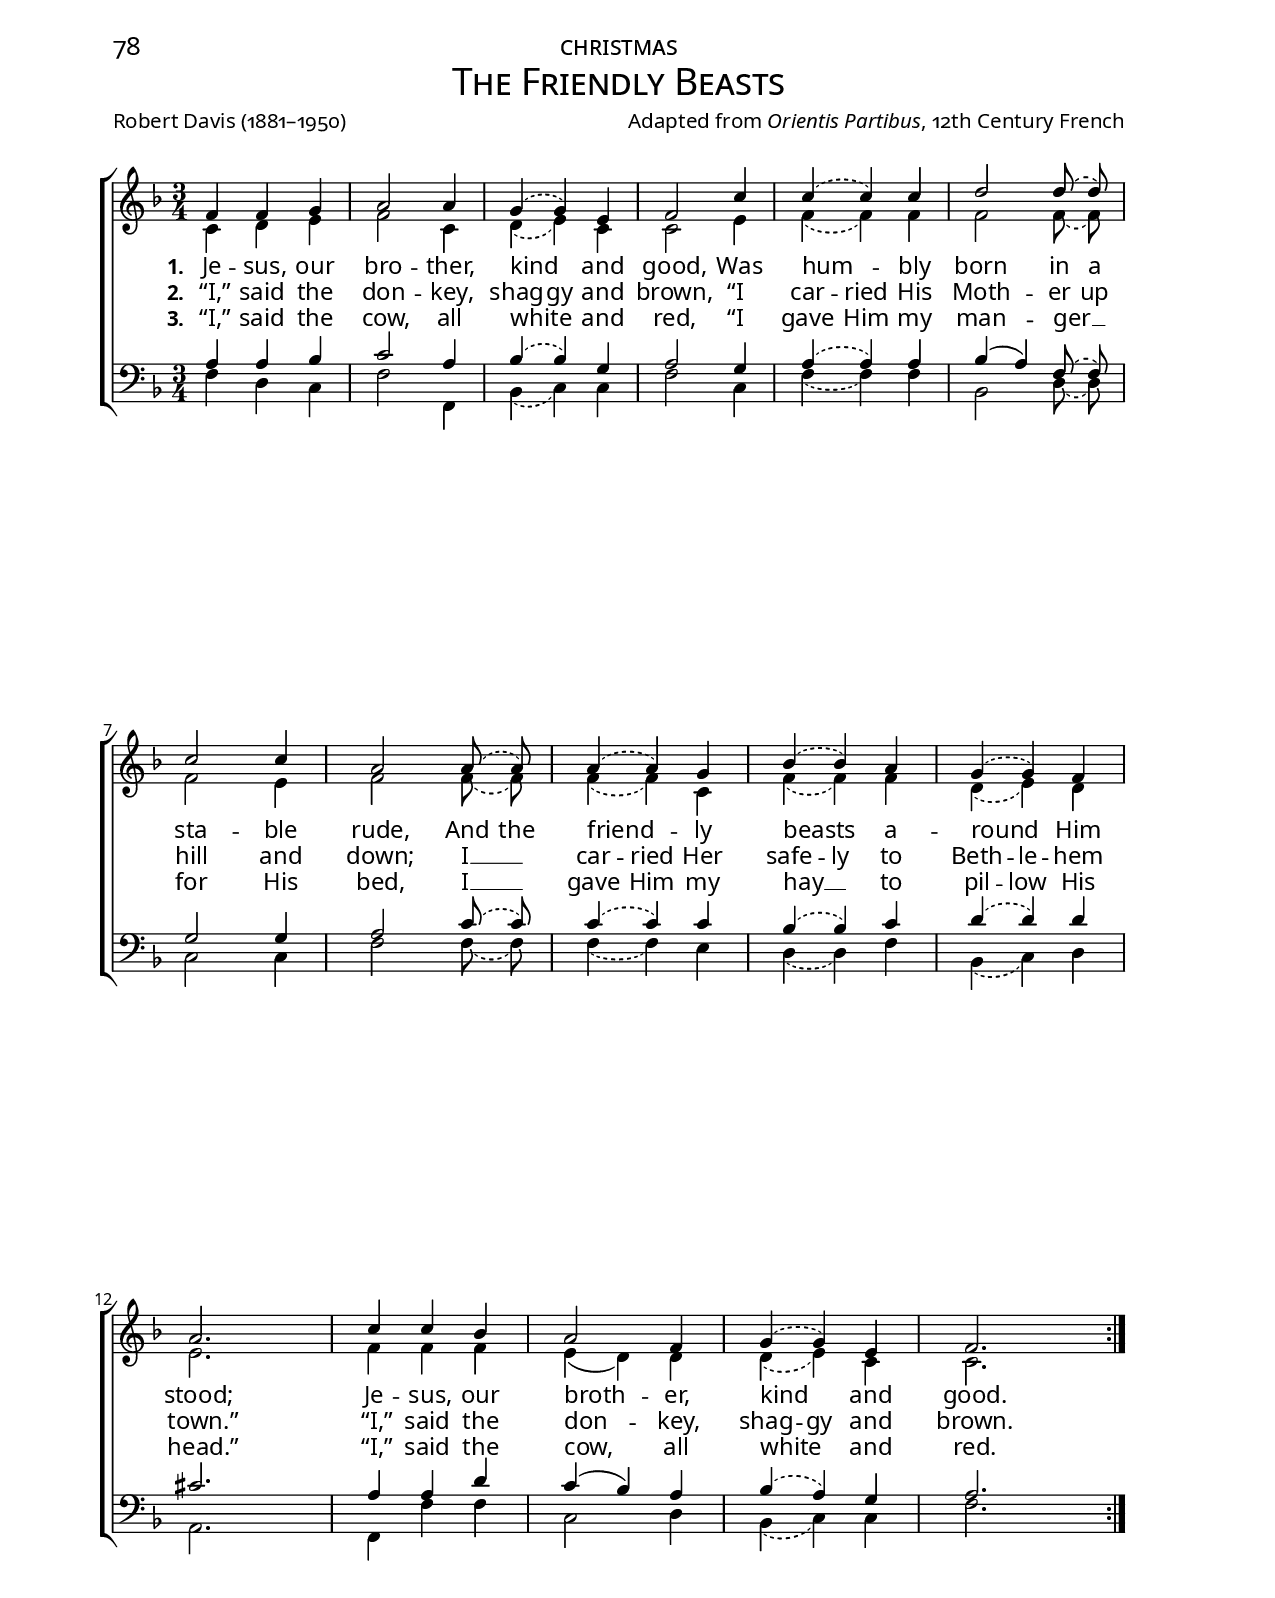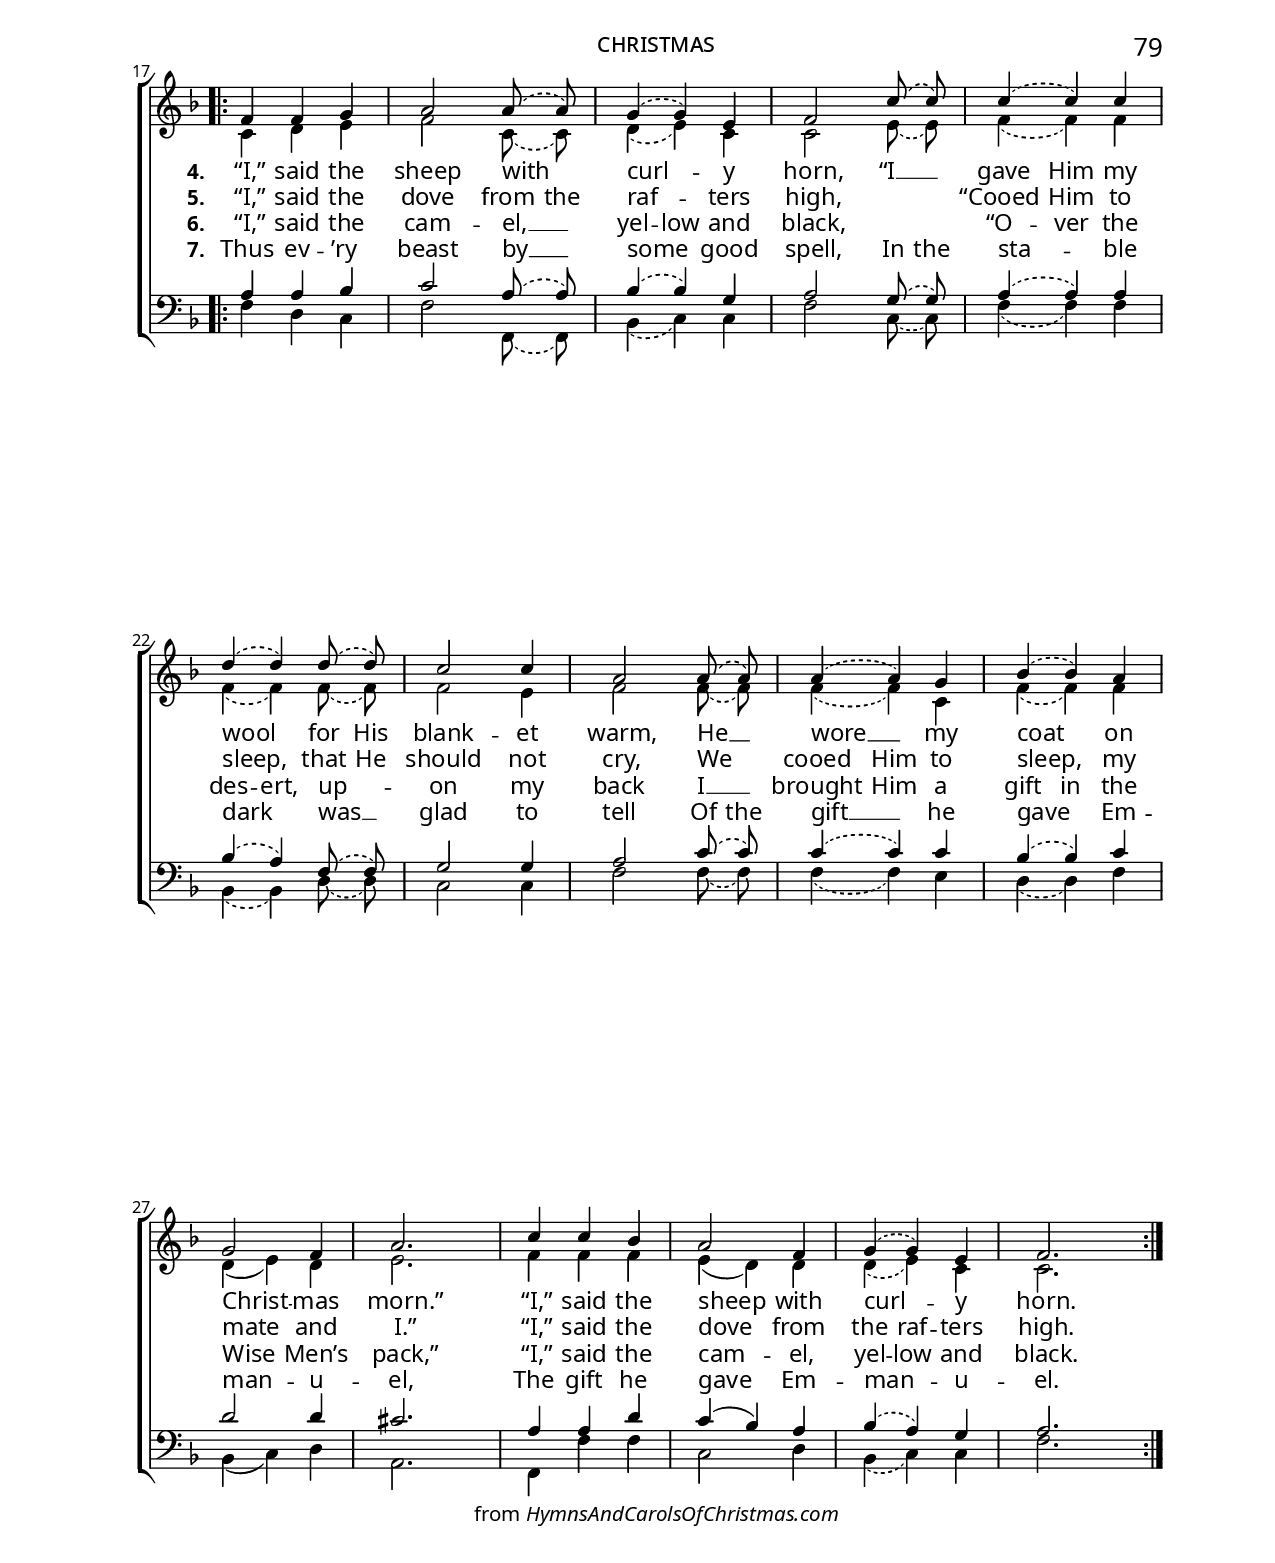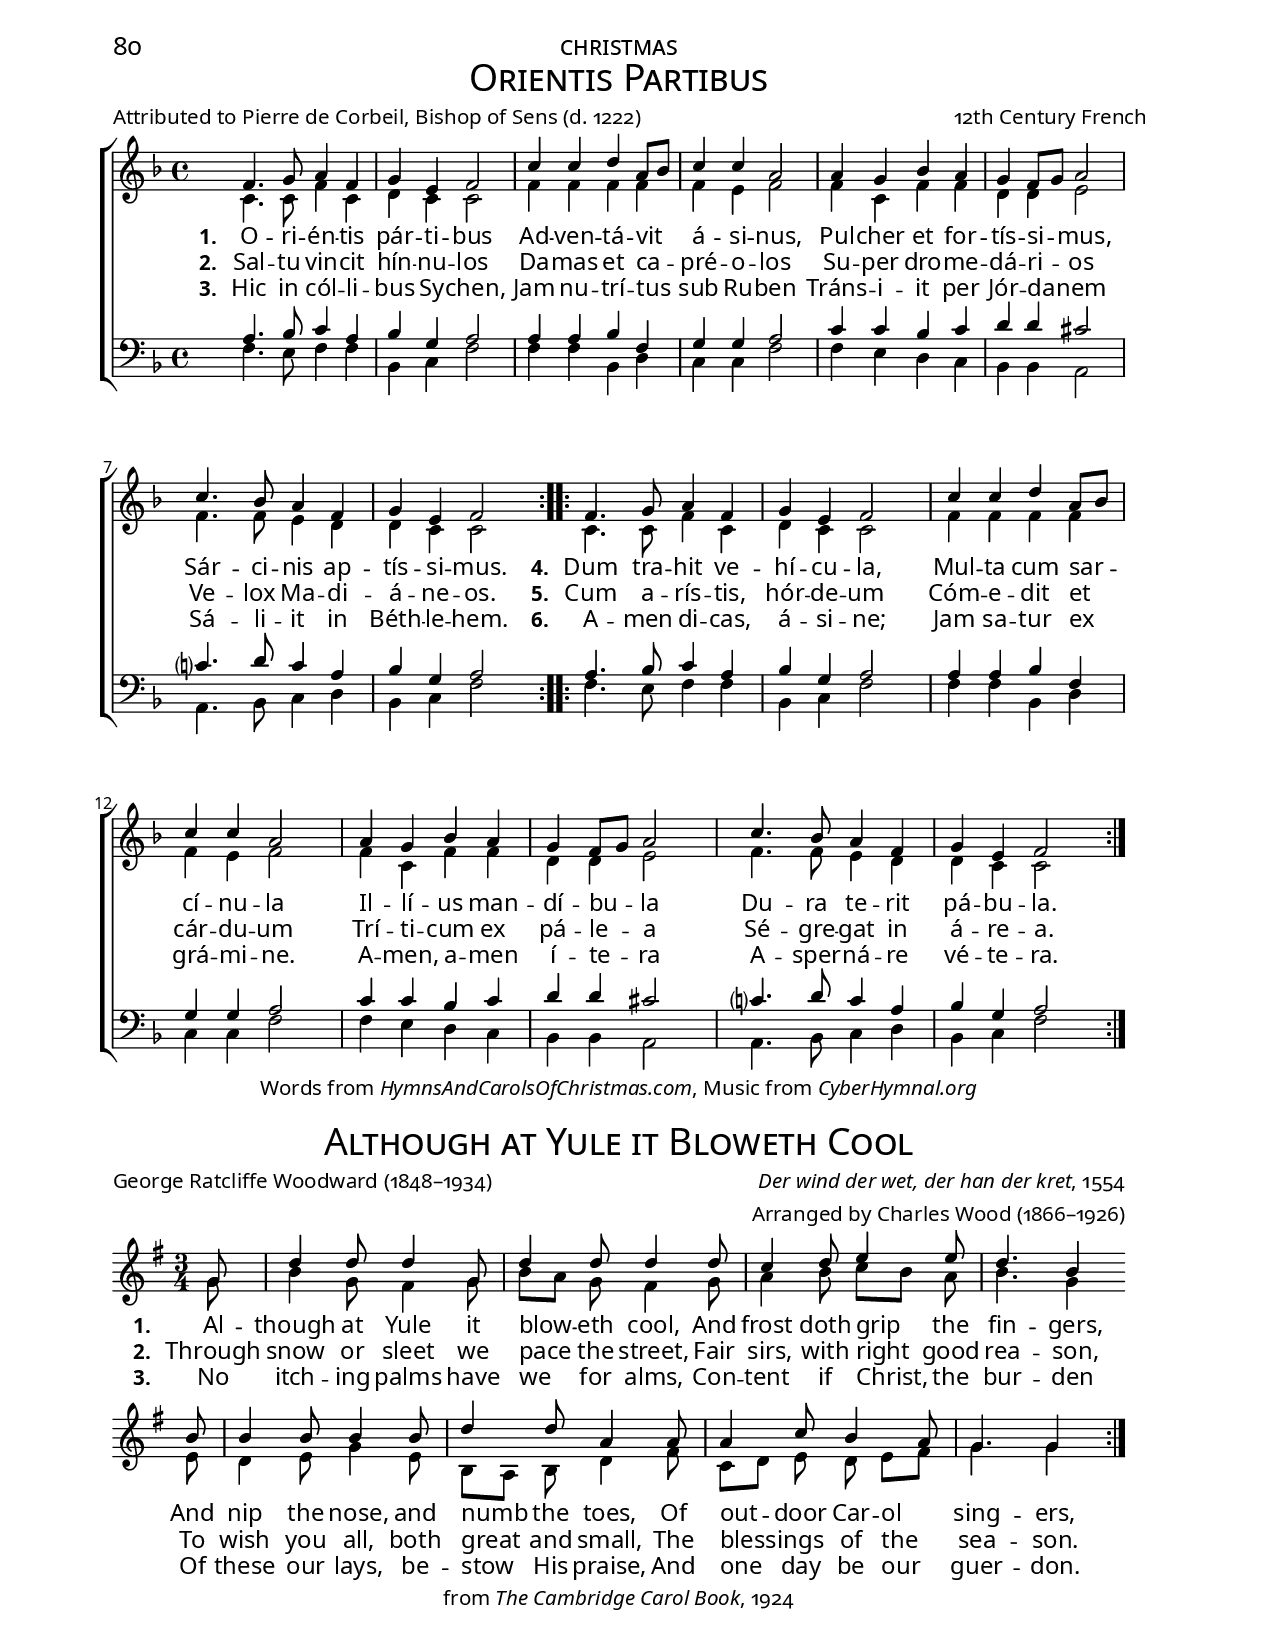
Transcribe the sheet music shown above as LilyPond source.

\version "2.14.2"
\include "util.ly"
\paper {
  print-all-headers = ##t
  paper-height = 11\in
  paper-width = 8.5\in
  indent = 0\in
  %system-system-spacing = #'((basic-distance . 10) (padding . 0))
  system-system-spacing =
    #'((basic-distance . 10)
       (minimum-distance . 10)
       (padding . 1.5)
       (stretchability . 100))
  score-markup-spacing = 
    #'((basic-distance . 5)
       (minimum-distance . 5)
       (padding . 1)
       (stretchability . 0))
  ragged-last-bottom = ##f
  ragged-bottom = ##f
  two-sided = ##t
  inner-margin = 1\in
  outer-margin = 0.75\in
  top-margin = 0.26\in
  bottom-margin = 0.25\in
  first-page-number = #078
  print-first-page-number = ##t
  headerLine = \markup{ \smallCapsOldStyle"christmas"}
  oddHeaderMarkup = \markup\fill-line{
     \abs-fontsize #12.5
     \combine 
        \fill-line{"" \on-the-fly #print-page-number-check-first
        \oldStylePageNum""
        }
        \fill-line{\headerLine}
  }
  evenHeaderMarkup = \markup {
     \abs-fontsize #12.5
     \combine
        \on-the-fly #print-page-number-check-first
        \oldStylePageNum""
        \fill-line{\headerLine}
  }
}
#(set-global-staff-size 18) \paper{ #(define fonts (make-pango-font-tree "Garamond Premr Pro" "Garamond Premr Pro" "Garamond Premr Pro" (/ 18 20))) }
global = {
  \key f \major
  \time 3/4
  \autoBeamOff
}

sopMusic = \relative c' {
  \repeat volta 3 {
    f4 f g |
    a2 a4 |
    \slurDashed g( g) e |
    f2 c'4 |
    c( c) c |
    
    d2 d8\noBeam( d) |
    c2 c4 |
    a2 \bar"" a8\noBeam( a) |
    a4( a) g |
    bes4( bes) a |
    
    g( g) f |
    a2. |
    c4 c bes |
    a2 f4 |
    g( g) e |
    f2.
  }
  \break
  
  \repeat volta 4 {
    f4 f g |
    a2 a8( a) |
    \slurDashed g4( g) e |
    f2 c'8( c) |
    c4( c) c |
    
    d4( d) d8\noBeam( d) |
    c2 c4 |
    a2 \bar"" a8\noBeam( a) |
    a4( a) g |
    bes4( bes) a |
    
    g2 f4 |
    a2. |
    c4 c bes |
    a2 f4 |
    g( g) e |
    f2.
  }
}
sopWords = \lyricmode {
  
}

altoMusic = \relative c' {
  \slurDashed
  c4 d e |
  f2 c4 |
  d4( e) c |
  c2 e4 |
  
  f( f) f |
  f2 f8( f) |
  f2 e4 |
  f2 f8( f) |
  
  f4( f) c4 |
  f4( f) f4 |
  d4( e) d4 |
  e2. |
  
  f4 f f |
  \slurSolid
  e( d) d |
  \slurDashed
  d( e) c |
  c2.
  
  
  
  \slurDashed
  c4 d e |
  f2 c8( c) |
  d4( e) c |
  c2 e8( e) |
  
  f4( f) f |
  f4( f) f8( f) |
  f2 e4 |
  f2 f8( f) |
  
  f4( f) c4 |
  f4( f) f4 |
  \slurSolid d4( e) d4 |
  e2. |
  
  f4 f f |
  e( d) d |
  \slurDashed
  d( e) c |
  c2.
}
altoWords = \lyricmode {
  \dropLyricsIX
  \set stanza = #"1. "
  \set ignoreMelismata = ##t
  Je -- sus, our bro -- ther, kind _ and good, Was hum -- _ bly born in a sta -- ble rude,
  And the friend -- _ ly beasts _ a -- round _ Him stood; Je -- sus, our broth -- _ er, kind _ and good.
  
  \set stanza = #"4. "
  \set ignoreMelismata = ##t
  “I,” said the sheep with _ curl -- _ y horn, “I __ _ gave Him my wool _ for His blank -- et warm,
  He __ _ wore __ _ my coat _ on Christ -- _ mas morn.” “I,” said the sheep _ with curl -- _ y horn.
}
altoWordsII = \lyricmode {
  \dropLyricsIX
%\markup\italic
  \set stanza = #"2. "
  \set ignoreMelismata = ##t
  “I,” said the don -- key, shag -- gy and brown, “I car -- ried His Moth -- er up hill and down;
  I __ _ car -- ried Her safe -- ly to Beth -- le -- hem town.” “I,” said the don -- _ key, shag -- gy and brown.
  
  \set stanza = #"5. "
  \set ignoreMelismata = ##t
  “I,” said the dove from the raf -- _ ters high,
  "" "" “Cooed Him to sleep, _ that He should not cry,
  We _ cooed Him to sleep, _ my mate _ and I.”
  “I,” said the dove _ from the raf -- ters high.
}
altoWordsIII = \lyricmode {
  \dropLyricsIX
  \set stanza = #"3. "
  \set ignoreMelismata = ##t
  “I,” said the cow, all white _ and red, “I gave Him my man -- ger __ _ for His bed,
  I __ _ gave Him my hay __ _ to pil -- low His head.” “I,” said the cow, _ all white _ and red.
  
  \set stanza = #"6. "
  \set ignoreMelismata = ##t
  “I,” said the cam -- el, __ _ yel -- low and black,
  "" "" “O -- ver the des -- ert, up -- _ on my back
  I __ _ brought Him a gift in the Wise _ Men’s pack,”
  “I,” said the cam -- _ el, yel -- low and black.
}
altoWordsIV = \lyricmode {
  \dropLyricsIX
  \repeat unfold 32 \skip1
  \set stanza = #"7. "
  \set ignoreMelismata = ##t
  Thus ev -- ’ry beast by __ _ some _ good spell,
  In the sta -- _ ble dark _ was __ _ glad to tell
  Of the gift __ _ he gave _ Em -- man -- _ u -- el,
  The gift he gave _ Em -- man -- _ u -- el.
}
altoWordsV = \lyricmode {
}
altoWordsVI = \lyricmode {
}
altoWordsVII = \lyricmode {
}
tenorMusic = \relative c' {
  \slurDashed
  a4 a bes |
  c2 a4 |
  bes( bes) g |
  a2 g4 |
  
  a( a) a |
  \slurSolid
  bes( a) \slurDashed f8( f) |
  g2 g4 |
  a2 c8( c) |
  
  c4( c) c4 |
  bes4( bes) c4 |
  d4( d) d4 |
  cis2. |
  
  a4 a d |
  \slurSolid
  c( bes) a |
  \slurDashed
  bes( a) g |
  a2.
  
  
  
  \slurDashed
  a4 a bes |
  c2 a8( a) |
  bes4( bes) g |
  a2 g8( g) |
  
  a4( a) a |
  bes( a) f8( f) |
  g2 g4 |
  a2 c8( c) |
  
  c4( c) c4 |
  bes4( bes) c4 |
  d2 d4 |
  cis2. |
  
  a4 a d |
  \slurSolid
  c( bes) a |
  \slurDashed
  bes( a) g |
  a2.
}
tenorWords = \lyricmode {

}

bassMusic = \relative c {
  \slurDashed
  f4 d c |
  f2 f,4 |
  bes4( c) c4 |
  f2 c4 |
  
  f( f) f |
  bes,2 d8( d) |
  c2 c4 |
  f2 f8( f) |
  
  f4( f) e4 |
  d4( d) f4 |
  bes,4( c) d4 |
  a2. |
  
  f4 f' f |
  c2 d4 |
  bes( c) c4 |
  f2.
  
  
  
  
  \slurDashed
  f4 d c |
  f2 f,8( f) |
  bes4( c) c4 |
  f2 c8( c) |
  
  f4( f) f |
  bes,4( bes) d8( d) |
  c2 c4 |
  f2 f8( f) |
  
  f4( f) e4 |
  d4( d) f4 |
  \slurSolid
  bes,4( c) d4 |
  a2. |
  
  f4 f' f |
  c2 d4 |
  \slurDashed
  bes( c) c4 |
  f2.
}
bassWords = \lyricmode {

}

\score {
  <<
   \new ChoirStaff <<
%    \new Lyrics = sopranos \with { \override VerticalAxisGroup #'nonstaff-relatedstaff-spacing = #'((basic-distance . 1)) }
    \new Staff = women <<
      \new Voice = "sopranos" { \voiceOne << \global \sopMusic >> }
      \new Voice = "altos" { \voiceTwo << \global \altoMusic >> }
    >>
   \new Staff = men <<
      \clef bass
      \new Voice = "tenors" { \voiceOne << \global \tenorMusic >> }
      \new Voice = "basses" { \voiceTwo << \global \bassMusic >> }
    >>
    \new Lyrics \with { alignAboveContext = #"women" \override VerticalAxisGroup #'nonstaff-relatedstaff-spacing = #'((basic-distance . 1))} \lyricsto "sopranos" \sopWords
    \new Lyrics = "altosVII"  \with { alignBelowContext = #"women" \override VerticalAxisGroup #'nonstaff-relatedstaff-spacing = #'((padding . -0.5)) } \lyricsto "altos" \altoWordsVII
    \new Lyrics = "altosVI"  \with { alignBelowContext = #"women" \override VerticalAxisGroup #'nonstaff-relatedstaff-spacing = #'((padding . -0.5)) } \lyricsto "altos" \altoWordsVI
    \new Lyrics = "altosV"  \with { alignBelowContext = #"women" \override VerticalAxisGroup #'nonstaff-relatedstaff-spacing = #'((padding . -0.5)) } \lyricsto "altos" \altoWordsV
    \new Lyrics = "altosIV"  \with { alignBelowContext = #"women" \override VerticalAxisGroup #'nonstaff-relatedstaff-spacing = #'((padding . -0.5)) } \lyricsto "altos" \altoWordsIV
    \new Lyrics = "altosIII"  \with { alignBelowContext = #"women" \override VerticalAxisGroup #'nonstaff-relatedstaff-spacing = #'((padding . -0.5)) } \lyricsto "altos" \altoWordsIII
    \new Lyrics = "altosII"  \with { alignBelowContext = #"women" \override VerticalAxisGroup #'nonstaff-relatedstaff-spacing = #'((padding . -0.5)) } \lyricsto "altos" \altoWordsII
    \new Lyrics = "altos"  \with { alignBelowContext = #"women" \override VerticalAxisGroup #'nonstaff-relatedstaff-spacing = #'((padding . -0.5)) } \lyricsto "altos" \altoWords
    \new Lyrics \with { alignAboveContext = #"men" \override VerticalAxisGroup #'nonstaff-relatedstaff-spacing = #'((basic-distance . 1)) } \lyricsto "tenors" \tenorWords
    \new Lyrics \with { alignBelowContext = #"men" \override VerticalAxisGroup #'nonstaff-relatedstaff-spacing = #'((basic-distance . 1)) } \lyricsto "basses" \bassWords
  >>
%    \new PianoStaff << \new Staff { \new Voice { \pianoRH } } \new Staff { \clef "bass" \pianoLH } >>
  >>
  \layout {
  \context {
    \Lyrics
    \override LyricText #'font-size = #1.3
    \override LyricSpace #'minimum-distance = #0.9
  }
%{IF_LESSER
\context {
  \Lyrics
  \override LyricText #'font-size = #1.2
}
%}%END_IF_LESSER
%6.14 \context {\Lyrics\override LyricText #'font-size = #0.8 }
    #(define fonts (make-pango-font-tree "Garamond Premr Pro" "Garamond Premr Pro" "Garamond Premr Pro" (/ 18 20)))
    \context {
      \Score
      \override SpacingSpanner #'base-shortest-duration = #(ly:make-moment 1 2)
      \override SpacingSpanner #'common-shortest-duration = #(ly:make-moment 1 2)
    }
    \context {
      % Remove all empty staves
      % \Staff \RemoveEmptyStaves \override VerticalAxisGroup #'remove-first = ##t
    }
    \context {
      \Lyrics
      \override LyricText #'X-offset = #center-on-word
    }
  }
  \header {
    title = \markup{\override #'(font-name . "Garamond Premr Pro Smbd Subh"){ \abs-fontsize #18 \smallCapsOldStyle"The Friendly Beasts"}}
    poet = \markup\oldStyleNum"Robert Davis (1881–1950)"
    composer = \markup\concat{"Adapted from "\italic"Orientis Partibus" \oldStyleNum", 12th Century French"}
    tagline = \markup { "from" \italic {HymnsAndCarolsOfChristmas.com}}
  }
}
%IF_NOT_LESSER
\markup \fill-line \center-align { \concat{ "from " \italic "HymnsAndCarolsOfChristmas.com"}}
\pageBreak












global = {
  \key f \major
  \time 4/4
  \autoBeamOff
}

sopMusic = \relative c' {
  \repeat volta 3 {
    f4. g8 a4 f |
    g e f2 |
    c'4 c d a8[ bes] |
    c4 c a2 |
    
    a4 g bes a |
    g f8[ g] a2 |
    c4. bes8 a4 f |
    g e f2
  }
  
}
sopWords = \lyricmode {
  
}

altoMusic = \relative c' {
  c4. c8 f4 c |
  d c c2 |
  f4 f f f |
  f e f2 |
  
  f4 c f f |
  d d e2 |
  f4. f8 e4 d |
  d c c2
}
altoWords = \lyricmode {
  \dropLyricsIX
  \set stanza = #"1. "
  O -- ri -- én -- tis pár -- ti -- bus
  Ad -- ven -- tá -- vit á -- si -- nus,
  Pul -- cher et for -- tís -- si -- mus,
  Sár -- ci -- nis ap -- tís -- si -- mus.

  \set stanza = #"4. "
  Dum tra -- hit ve -- hí -- cu -- la,
  Mul -- ta cum sar -- cí -- nu -- la
  Il -- lí -- us man -- dí -- bu -- la
  Du -- ra te -- rit pá -- bu -- la.
}
altoWordsII = \lyricmode {
  \dropLyricsIX
%\markup\italic
  \set stanza = #"2. "
  Sal -- tu vin -- cit hín -- nu -- los
  Da -- mas et ca -- pré -- o -- los
  Su -- per dro -- me -- dá -- ri -- os
  Ve -- lox Ma -- di -- á -- ne -- os.
  
  \set stanza = #"5. "
  Cum a -- rís -- tis, hór -- de -- um
  Cóm -- e -- dit et cár -- du -- um
  Trí -- ti -- cum ex pá -- le -- a
  Sé -- gre -- gat in á -- re -- a.
}
altoWordsIII = \lyricmode {
  \dropLyricsIX
  \set stanza = #"3. "
  Hic in cól -- li -- bus Sy -- chen,
  Jam nu -- trí -- tus sub Ru -- ben
  Tráns -- i -- it per Jór -- da -- nem
  Sá -- li -- it in Béth -- le -- hem.
  
  \set stanza = #"6. "
  A -- men di -- cas, á -- si -- ne;
  Jam sa -- tur ex grá -- mi -- ne.
  A -- men, a -- men í -- te -- ra
  A -- sper -- ná -- re vé -- te -- ra.
}
altoWordsIV = \lyricmode {
}
altoWordsV = \lyricmode {
}
altoWordsVI = \lyricmode {
}
altoWordsVII = \lyricmode {
  \set stanza = #"7. "
}
tenorMusic = \relative c' {
  a4. bes8 c4 a |
  bes g a2 |
  a4 a bes f |
  g g a2 |
  
  c4 c bes c |
  d d cis2 |
  c?4. d8 c4 a |
  bes g a2
}
tenorWords = \lyricmode {

}

bassMusic = \relative c {
  f4. e8 f4 f |
  bes, c f2 |
  f4 f bes, d |
  c c f2 |
  
  f4 e d c |
  bes bes a2 |
  a4. bes8 c4 d |
  bes c f2 
}
bassWords = \lyricmode {

}

\score {
  <<
   \new ChoirStaff <<
%    \new Lyrics = sopranos \with { \override VerticalAxisGroup #'nonstaff-relatedstaff-spacing = #'((basic-distance . 1)) }
    \new Staff = women <<
      \new Voice = "sopranos" { \voiceOne << \global \repeat unfold2\sopMusic >> }
      \new Voice = "altos" { \voiceTwo << \global \repeat unfold2\altoMusic >> }
    >>
    \new Lyrics \with { alignAboveContext = #"women" \override VerticalAxisGroup #'nonstaff-relatedstaff-spacing = #'((basic-distance . 1))} \lyricsto "sopranos" \sopWords
    \new Lyrics = "altosVII"  \with { alignBelowContext = #"women" \override VerticalAxisGroup #'nonstaff-relatedstaff-spacing = #'((padding . -0.5)) } \lyricsto "sopranos" \altoWordsVII
    \new Lyrics = "altosVI"  \with { alignBelowContext = #"women" \override VerticalAxisGroup #'nonstaff-relatedstaff-spacing = #'((padding . -0.5)) } \lyricsto "sopranos" \altoWordsVI
    \new Lyrics = "altosV"  \with { alignBelowContext = #"women" \override VerticalAxisGroup #'nonstaff-relatedstaff-spacing = #'((padding . -0.5)) } \lyricsto "sopranos" \altoWordsV
    \new Lyrics = "altosIV"  \with { alignBelowContext = #"women" \override VerticalAxisGroup #'nonstaff-relatedstaff-spacing = #'((padding . -0.5)) } \lyricsto "sopranos" \altoWordsIV
    \new Lyrics = "altosIII"  \with { alignBelowContext = #"women" \override VerticalAxisGroup #'nonstaff-relatedstaff-spacing = #'((padding . -0.5)) } \lyricsto "sopranos" \altoWordsIII
    \new Lyrics = "altosII"  \with { alignBelowContext = #"women" \override VerticalAxisGroup #'nonstaff-relatedstaff-spacing = #'((padding . -0.5)) } \lyricsto "sopranos" \altoWordsII
    \new Lyrics = "altos"  \with { alignBelowContext = #"women" \override VerticalAxisGroup #'nonstaff-relatedstaff-spacing = #'((padding . -0.5)) } \lyricsto "sopranos" \altoWords
   \new Staff = men <<
      \clef bass
      \new Voice = "tenors" { \voiceOne << \global \repeat unfold2\tenorMusic >> }
      \new Voice = "basses" { \voiceTwo << \global \repeat unfold2\bassMusic >> }
    >>
    \new Lyrics \with { alignAboveContext = #"men" \override VerticalAxisGroup #'nonstaff-relatedstaff-spacing = #'((basic-distance . 1)) } \lyricsto "tenors" \tenorWords
    \new Lyrics \with { alignBelowContext = #"men" \override VerticalAxisGroup #'nonstaff-relatedstaff-spacing = #'((basic-distance . 1)) } \lyricsto "basses" \bassWords
  >>
%    \new PianoStaff << \new Staff { \new Voice { \pianoRH } } \new Staff { \clef "bass" \pianoLH } >>
  >>
  \layout {
  \context {
    \Lyrics
    \override LyricText #'font-size = #1.3
  }
    \context {
      \Score
      \override SpacingSpanner #'common-shortest-duration = #(ly:make-moment 1 4)
    }
    \context {
      % Remove all empty staves
      % \Staff \RemoveEmptyStaves \override VerticalAxisGroup #'remove-first = ##t
    }
    \context {
      \Lyrics
      \override LyricText #'X-offset = #center-on-word
    }
  }
  \header {
    title = \markup{\override #'(font-name . "Garamond Premr Pro Smbd Subh"){ \abs-fontsize #18 \smallCapsOldStyle"Orientis Partibus"}}
    poet = \markup\oldStyleNum"Attributed to Pierre de Corbeil, Bishop of Sens (d. 1222)"
    composer = \markup\oldStyleNum"12th Century French"
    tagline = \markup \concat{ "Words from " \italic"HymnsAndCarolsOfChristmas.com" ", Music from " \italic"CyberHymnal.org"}
  }
}
\markup \fill-line{\concat{ "Words from " \italic"HymnsAndCarolsOfChristmas.com" ", Music from " \italic"CyberHymnal.org"}}
\markup\vspace#0.5


















global = {
  \key g \major
  \time 3/4
  \autoBeamOff
  \override DynamicLineSpanner #'staff-padding = #0.0
  \override DynamicLineSpanner #'Y-extent = #'(-1 . 1)
}

sopMusic = \relative c' {
  \repeat volta 2 {
    \partial 8 g'8 |
    d'4 d8 d4 g,8 |
    d'4 d8 d4 d8 |
    c4 d8 e4 e8 |
    d4. b4 \bar""\break b8 |
    
    b4 b8 b4 b8 |
    d4 d8 a4 a8 |
    a4 c8 b4 a8 |
    \partial 8*5 g4. g4
  }
  \break
}
sopWords = \lyricmode {
  
}

altoMusic = \relative c' {
  g'8 |
  b4 g8 fis4 g8 |
  b8[ a] g fis4 g8 |
  a4 b8 c[ b] a |
  b4. g4 e8 |
  
  d4 e8 g4 e8 |
  b[ a] b d4 fis8 |
  c[ d] e d e[ fis] |
  g4. g4
}
altoWords = \lyricmode {
  \set stanza = #"1. "
  Al -- though at Yule it blow -- eth cool,
  And frost doth grip the fin -- gers,
  And nip the nose, and numb the toes,
  Of out -- door Car -- ol sing -- ers,
  
  \set stanza = #"4. "
  By tho -- rough -- fare, through slum or square,
  Our Choir the praise re -- hear -- ses
  "(As" on we pass) of ‘Wen -- ces -- las’
  That ‘Good King,’ and his mer -- cies.
}
altoWordsII = \lyricmode {
%\markup\italic
  \set stanza = #"2. "
  Through snow or sleet we pace the street,
  Fair sirs, with right good rea -- son,
  To wish you all, both great and small,
  The bless -- ings of the sea -- son.
  
  \set stanza = #"5. "
  Then we can sing, a pret -- ty thing,
  ‘The Holly and I -- vy ber -- ry;’
  But best we ken ‘Good gen -- tle -- men,
  God rest you, rest you mer -- ry.’
}
altoWordsIII = \lyricmode {
  \set stanza = #"3. "
  No itch -- ing palms have we for alms,
  Con -- tent if Christ, the bur -- den
  Of these our lays, be -- stow His praise,
  And one day be our guer -- don.
  
  \set stanza = #"6. "
  We think to spell, ‘Good news, No -- el,
  And eke a won -- der sto -- ry:
  The Vir -- gin mild hath borne the Child:
  E’en God, the King of Glo -- ry.’
  
}
altoWordsIV = \lyricmode {
}
altoWordsV = \lyricmode {
}
altoWordsVI = \lyricmode {
}
tenorMusic = \relative c' {
  gis8 |
}
tenorWords = \lyricmode {

}

bassMusic = \relative c {
  e8 |
}
bassWords = \lyricmode {

}

pianoRH = \relative c' {
  
}
pianoLH = \relative c' {
  
}

\score {
  <<
   \new ChoirStaff <<
    \new Staff = women <<
      \new Voice = "sopranos" { \voiceOne << \global \sopMusic >> }
      \new Voice = "altos" { \voiceTwo << \global \altoMusic >> }
    >>
    \new Lyrics \with { alignAboveContext = #"women" \override VerticalAxisGroup #'nonstaff-relatedstaff-spacing = #'((basic-distance . 1))} \lyricsto "sopranos" \sopWords
    \new Lyrics = "altosVI"  \with { alignBelowContext = #"women" } \lyricsto "altos" \altoWordsVI
    \new Lyrics = "altosV"  \with { alignBelowContext = #"women" } \lyricsto "altos" \altoWordsV
    \new Lyrics = "altosIV"  \with { alignBelowContext = #"women" } \lyricsto "altos" \altoWordsIV
    \new Lyrics = "altosIII"  \with { alignBelowContext = #"women" } \lyricsto "altos" \altoWordsIII
    \new Lyrics = "altosII"  \with { alignBelowContext = #"women" } \lyricsto "altos" \altoWordsII
    \new Lyrics = "altos"  \with { alignBelowContext = #"women" } \lyricsto "altos" \altoWords
  >>
%    \new PianoStaff << \new Staff { \new Voice { \pianoRH } } \new Staff { \clef "bass" \pianoLH } >>
  >>
  \layout {
  \context {
    \Lyrics
    \override LyricText #'font-size = #1.3
  }
    \context {
      \Score
      %\override SpacingSpanner #'base-shortest-duration = #(ly:make-moment 1 8)
      %\override SpacingSpanner #'common-shortest-duration = #(ly:make-moment 1 4)
    }
    \context {
      % Remove all empty staves
      % \Staff \RemoveEmptyStaves \override VerticalAxisGroup #'remove-first = ##t
    }
    \context {
      \Lyrics
      \override LyricText #'X-offset = #center-on-word
    }
  }
  \header {
    title = \markup{\override #'(font-name . "Garamond Premr Pro Smbd Subh"){ \abs-fontsize #18 \smallCapsOldStyle"Although at Yule it Bloweth Cool"}}
    poet = \markup\oldStyleNum"George Ratcliffe Woodward (1848–1934)"
    composer = \markup \concat{\italic "Der wind der wet, der han der kret" \oldStyleNum", 1554"}
    arranger = \markup\oldStyleNum"Arranged by Charles Wood (1866–1926)"
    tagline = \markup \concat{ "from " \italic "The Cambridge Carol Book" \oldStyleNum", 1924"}
  }
}
\header{tagline = \markup \concat{ "from " \italic "The Cambridge Carol Book" \oldStyleNum", 1924"}}
%END_IF_NOT_LESSER
%{IF_LESSER
\header{tagline = \markup{ \concat{ "from " \italic "HymnsAndCarolsOfChristmas.com"}} }
%}%END_IF_LESSER

